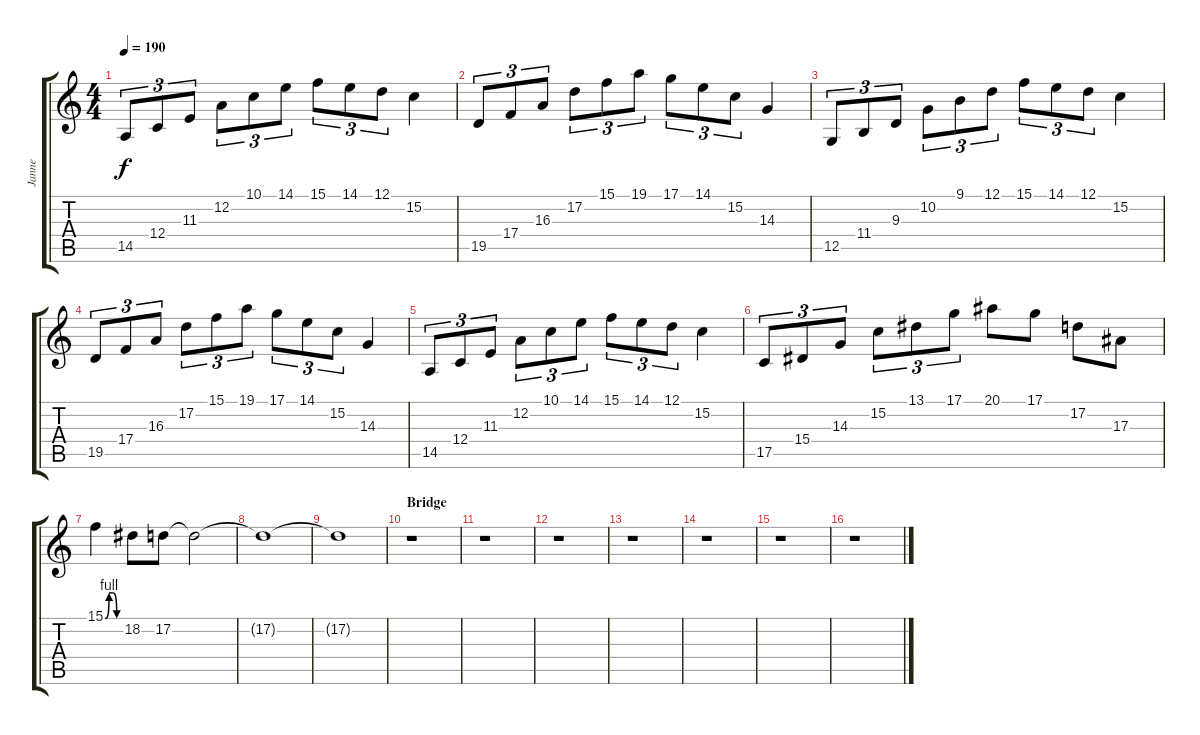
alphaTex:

\track ("Janne" "Janne") {instrument stringensemble1}
\staff {score tabs}
\tuning (D4 A3 F3 C3 G2 D2) {hide}
\ts (4 4)
\tempo 190
\clef g2
\ks c
14.5.8{tu (3 2) dy f} 12.4.8{tu (3 2)} 11.3.8{tu (3 2)} 12.2.8{tu (3 2)} 10.1.8{tu (3 2)} 14.1.8{tu (3 2)} 15.1.8{tu (3 2)} 14.1.8{tu (3 2)} 12.1.8{tu (3 2)} 15.2.4 |
19.5.8{tu (3 2)} 17.4.8{tu (3 2)} 16.3.8{tu (3 2)} 17.2.8{tu (3 2)} 15.1.8{tu (3 2)} 19.1.8{tu (3 2)} 17.1.8{tu (3 2)} 14.1.8{tu (3 2)} 15.2.8{tu (3 2)} 14.3.4 |
12.5.8{tu (3 2)} 11.4.8{tu (3 2)} 9.3.8{tu (3 2)} 10.2.8{tu (3 2)} 9.1.8{tu (3 2)} 12.1.8{tu (3 2)} 15.1.8{tu (3 2)} 14.1.8{tu (3 2)} 12.1.8{tu (3 2)} 15.2.4 |
19.5.8{tu (3 2)} 17.4.8{tu (3 2)} 16.3.8{tu (3 2)} 17.2.8{tu (3 2)} 15.1.8{tu (3 2)} 19.1.8{tu (3 2)} 17.1.8{tu (3 2)} 14.1.8{tu (3 2)} 15.2.8{tu (3 2)} 14.3.4 |
14.5.8{tu (3 2)} 12.4.8{tu (3 2)} 11.3.8{tu (3 2)} 12.2.8{tu (3 2)} 10.1.8{tu (3 2)} 14.1.8{tu (3 2)} 15.1.8{tu (3 2)} 14.1.8{tu (3 2)} 12.1.8{tu (3 2)} 15.2.4 |
17.5.8{tu (3 2)} 15.4.8{tu (3 2)} 14.3.8{tu (3 2)} 15.2.8{tu (3 2)} 13.1.8{tu (3 2)} 17.1.8{tu (3 2)} 20.1.8 17.1.8 17.2.8 17.3.8 |
15.1{be (custom 0 0 15 4 30 4 45 0 60 0)}.4 18.2.8 17.2.8 17.2{t}.2 |
17.2{t}.1 |
17.2{t}.1 |
\section ("" "Bridge")
r.1 |
r.1 |
r.1 |
r.1 |
r.1 |
r.1 |
r.1
